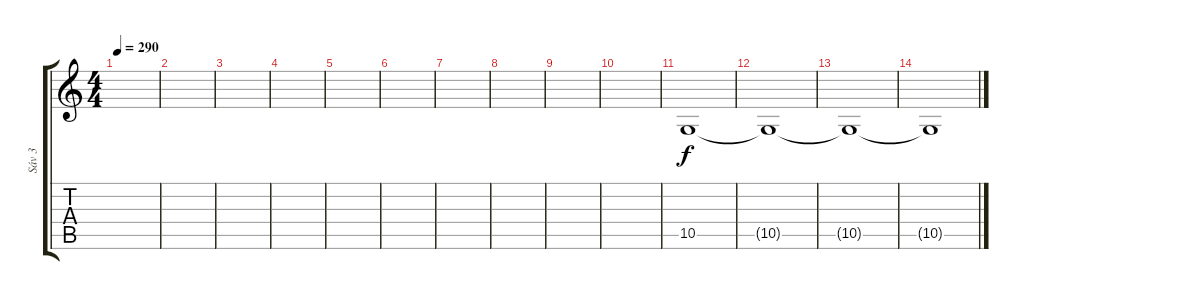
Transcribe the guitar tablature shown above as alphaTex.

\track ("Sáv 3" "Sáv 3") {instrument trombone}
\staff {score tabs}
\tuning (E4 B3 G3 D3 A2 E2) {hide}
\ts (4 4)
\tempo 290
\clef g2
\ks c
|
|
|
|
|
|
|
|
|
|
10.5.1 |
10.5{t}.1 |
10.5{t}.1 |
10.5{t}.1
